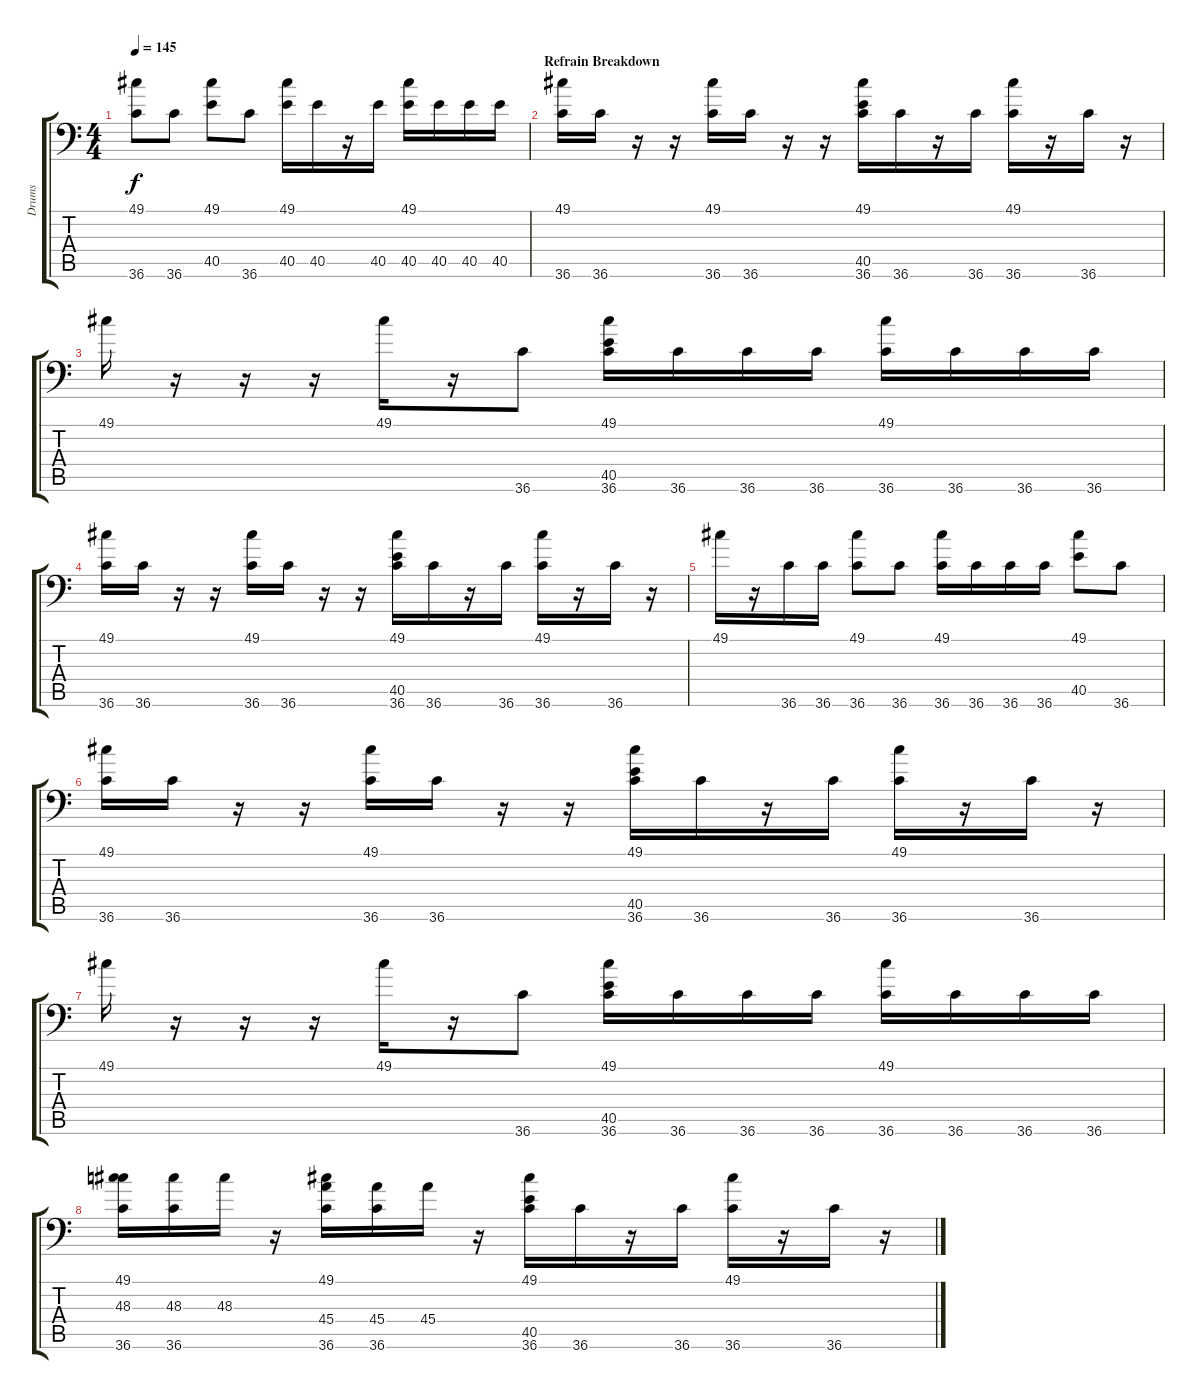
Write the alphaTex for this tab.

\track ("Drums" "Drums") {instrument acousticgrandpiano}
\staff {score tabs}
\tuning (C-1 C-1 C-1 C-1 C-1 C-1) {hide}
\ts (4 4)
\tempo 145
\clef f4
\ks c
(49.1 36.6).8{dy f} 36.6.8 (49.1 40.5).8 36.6.8 (49.1 40.5).16 40.5.16 r.16 40.5.16 (49.1 40.5).16 40.5.16 40.5.16 40.5.16 |
\section ("" "Refrain Breakdown")
(49.1 36.6).16 36.6.16 r.16 r.16 (49.1 36.6).16 36.6.16 r.16 r.16 (49.1 40.5 36.6).16 36.6.16 r.16 36.6.16 (49.1 36.6).16 r.16 36.6.16 r.16 |
49.1.16 r.16 r.16 r.16 49.1.16 r.16 36.6.8 (49.1 40.5 36.6).16 36.6.16 36.6.16 36.6.16 (49.1 36.6).16 36.6.16 36.6.16 36.6.16 |
(49.1 36.6).16 36.6.16 r.16 r.16 (49.1 36.6).16 36.6.16 r.16 r.16 (49.1 40.5 36.6).16 36.6.16 r.16 36.6.16 (49.1 36.6).16 r.16 36.6.16 r.16 |
49.1.16 r.16 36.6.16 36.6.16 (49.1 36.6).8 36.6.8 (49.1 36.6).16 36.6.16 36.6.16 36.6.16 (49.1 40.5).8 36.6.8 |
(49.1 36.6).16 36.6.16 r.16 r.16 (49.1 36.6).16 36.6.16 r.16 r.16 (49.1 40.5 36.6).16 36.6.16 r.16 36.6.16 (49.1 36.6).16 r.16 36.6.16 r.16 |
49.1.16 r.16 r.16 r.16 49.1.16 r.16 36.6.8 (49.1 40.5 36.6).16 36.6.16 36.6.16 36.6.16 (49.1 36.6).16 36.6.16 36.6.16 36.6.16 |
(49.1 48.3 36.6).16 (48.3 36.6).16 48.3.16 r.16 (49.1 45.4 36.6).16 (45.4 36.6).16 45.4.16 r.16 (49.1 40.5 36.6).16 36.6.16 r.16 36.6.16 (49.1 36.6).16 r.16 36.6.16 r.16
